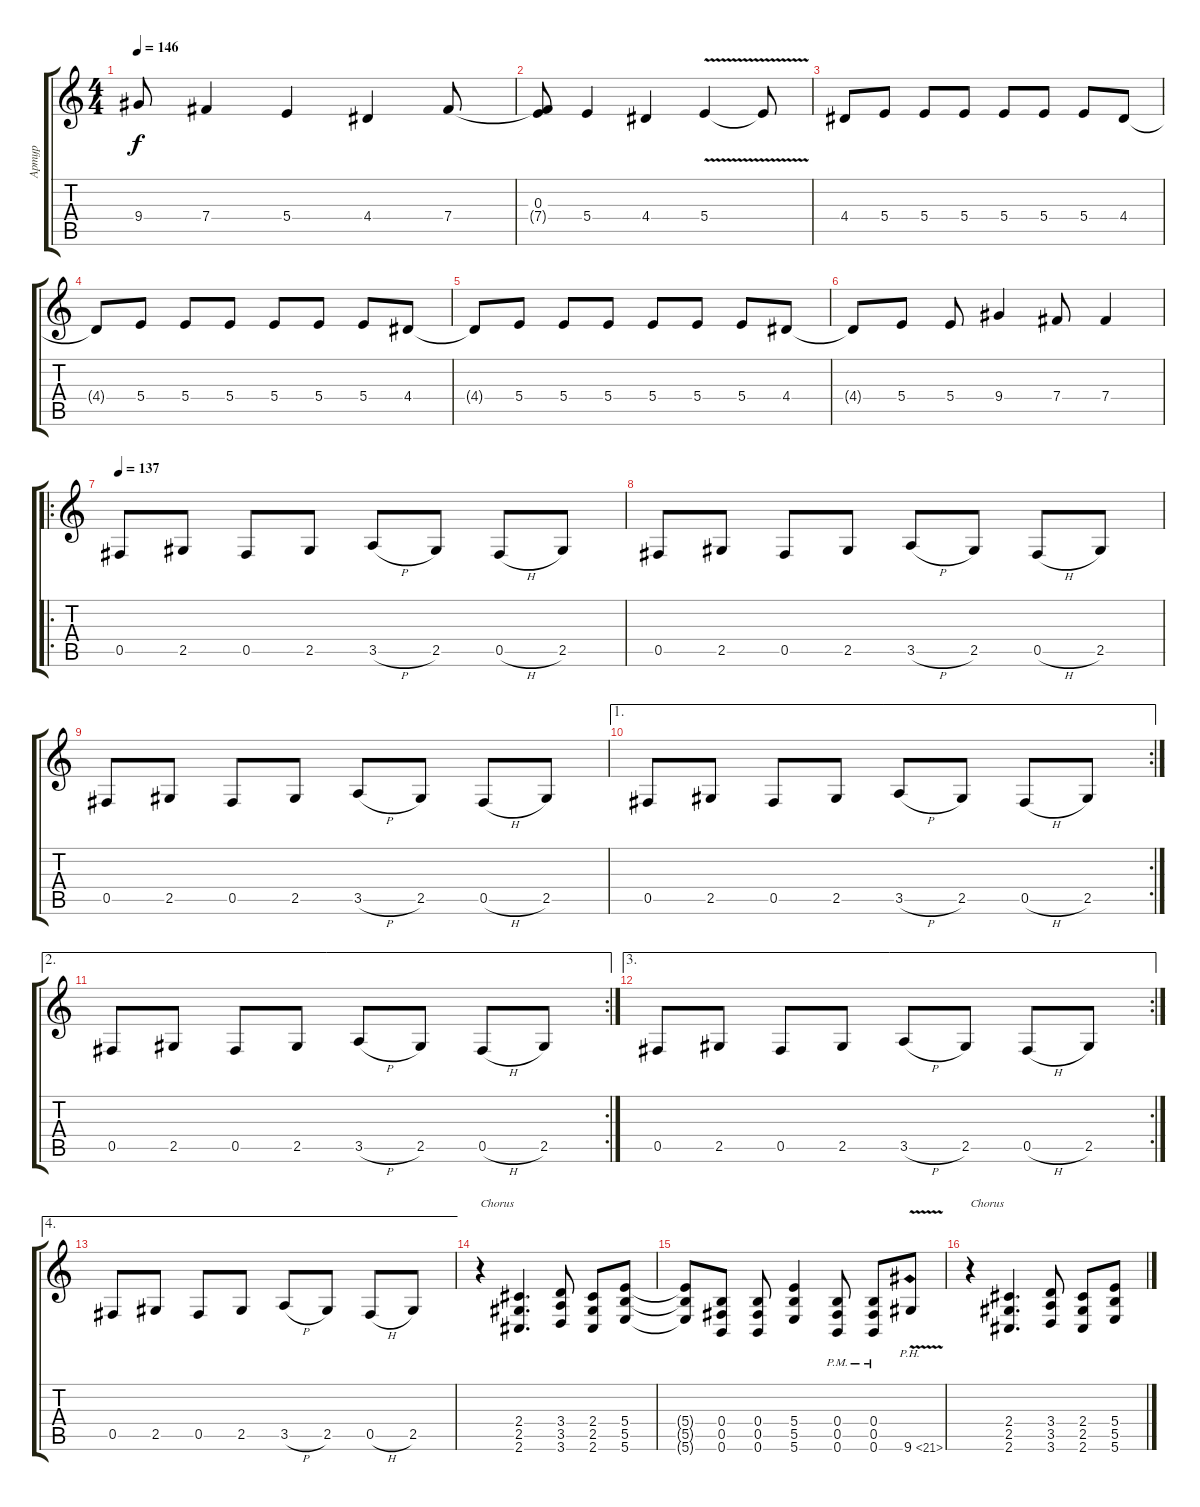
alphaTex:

\track ("Артур" "Артур") {instrument distortionguitar}
\staff {score tabs}
\tuning (Db4 Ab3 E3 B2 Gb2 B1) {hide}
\ts (4 4)
\tempo 146
\clef g2
\ks c
9.4{t}.8{dy f} 7.4.4 5.4.4 4.4.4 7.4.8 |
(0.3{t} 7.4{t}).8 5.4.4 4.4.4 5.4{v}.4 5.4{t}.8 |
4.4.8 5.4.8 5.4.8 5.4.8 5.4.8 5.4.8 5.4.8 4.4.8 |
4.4{t}.8 5.4.8 5.4.8 5.4.8 5.4.8 5.4.8 5.4.8 4.4.8 |
4.4{t}.8 5.4.8 5.4.8 5.4.8 5.4.8 5.4.8 5.4.8 4.4.8 |
4.4{t}.8 5.4.8 5.4.8 9.4.4 7.4.8 7.4.4 |
\ro
\tempo 137
0.5.8 2.5.8 0.5.8 2.5.8 3.5{h}.8 2.5.8 0.5{h}.8 2.5.8 |
0.5.8 2.5.8 0.5.8 2.5.8 3.5{h}.8 2.5.8 0.5{h}.8 2.5.8 |
0.5.8 2.5.8 0.5.8 2.5.8 3.5{h}.8 2.5.8 0.5{h}.8 2.5.8 |
\ae 1
\rc 2
0.5.8 2.5.8 0.5.8 2.5.8 3.5{h}.8 2.5.8 0.5{h}.8 2.5.8 |
\ae 2
\rc 2
0.5.8 2.5.8 0.5.8 2.5.8 3.5{h}.8 2.5.8 0.5{h}.8 2.5.8 |
\ae 3
\rc 2
0.5.8 2.5.8 0.5.8 2.5.8 3.5{h}.8 2.5.8 0.5{h}.8 2.5.8 |
\ae 4
0.5.8 2.5.8 0.5.8 2.5.8 3.5{h}.8 2.5.8 0.5{h}.8 2.5.8 |
r.4{txt "Chorus"} (2.4 2.5 2.6).4{d} (3.4 3.5 3.6).8 (2.4 2.5 2.6).8 (5.4 5.5 5.6).8 |
(5.4{t} 5.5{t} 5.6{t}).8 (0.4 0.5 0.6).8 (0.4 0.5 0.6).8 (5.4 5.5 5.6).4 (0.4{pm} 0.5 0.6).8 (0.4{pm} 0.5 0.6).8 9.6{ph 12 v}.8 |
r.4{txt "Chorus"} (2.4 2.5 2.6).4{d} (3.4 3.5 3.6).8 (2.4 2.5 2.6).8 (5.4 5.5 5.6).8
